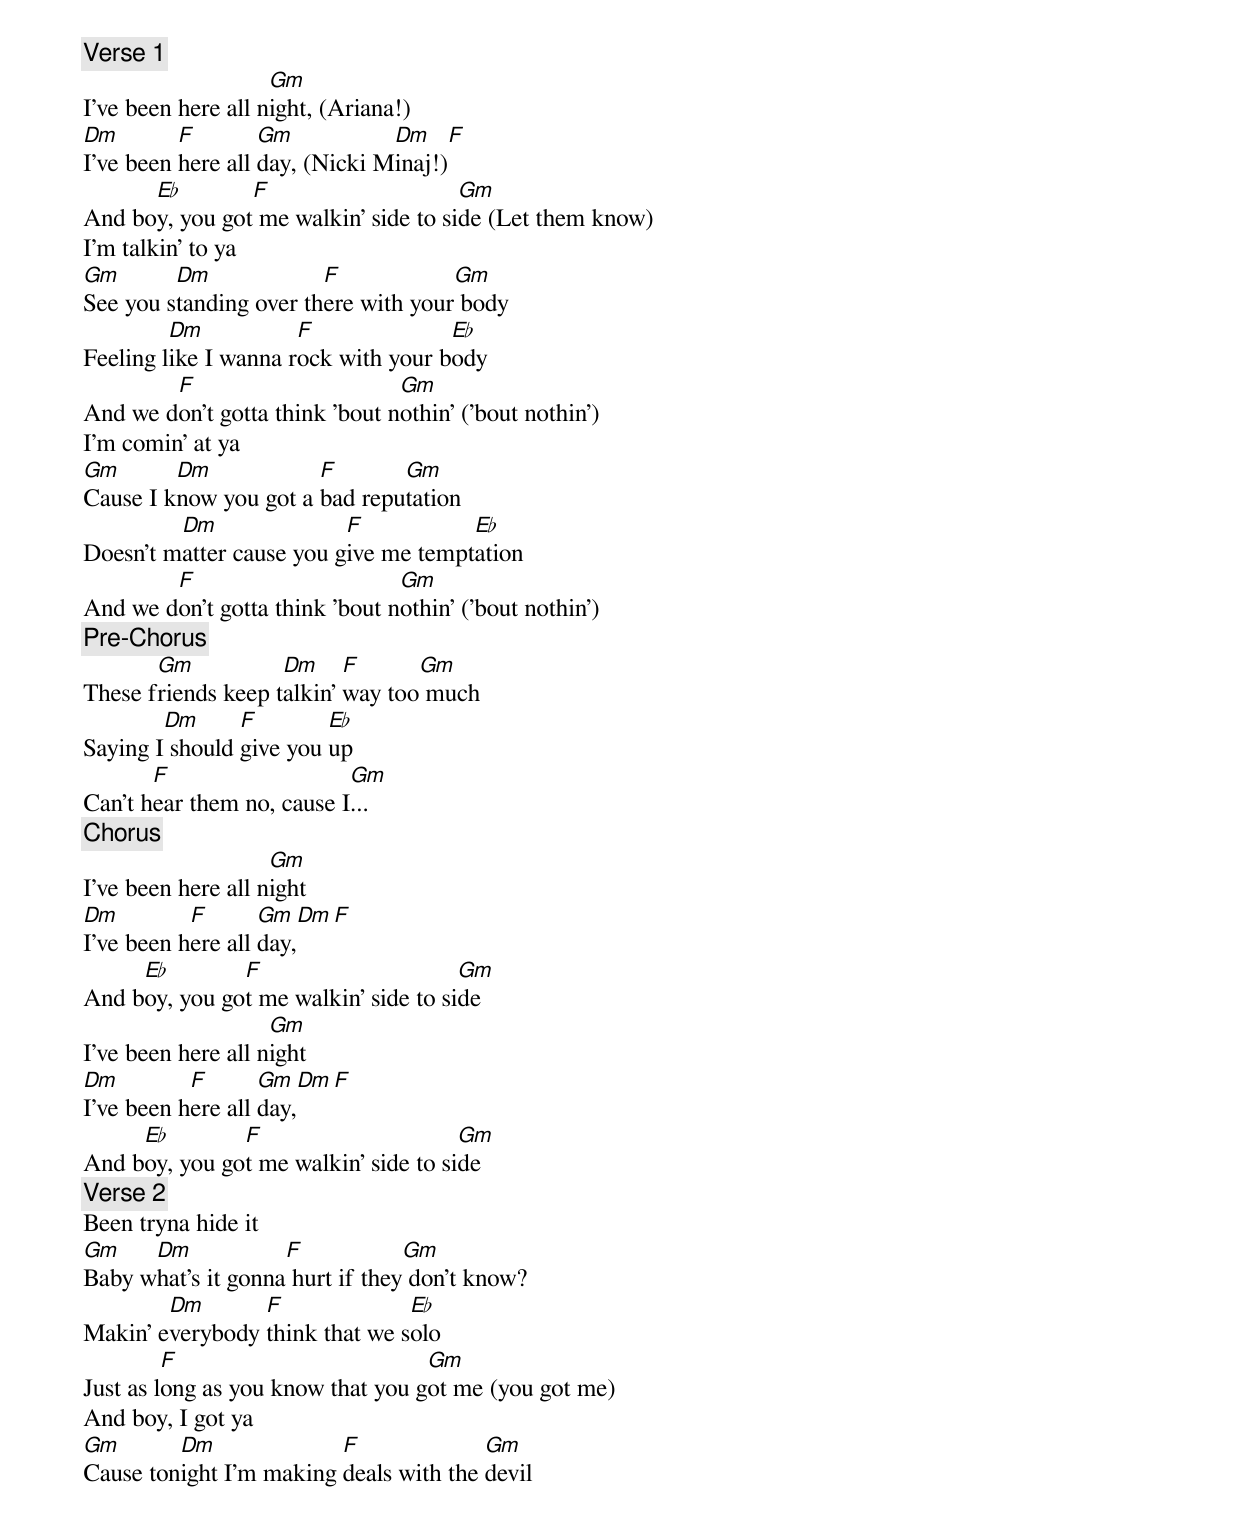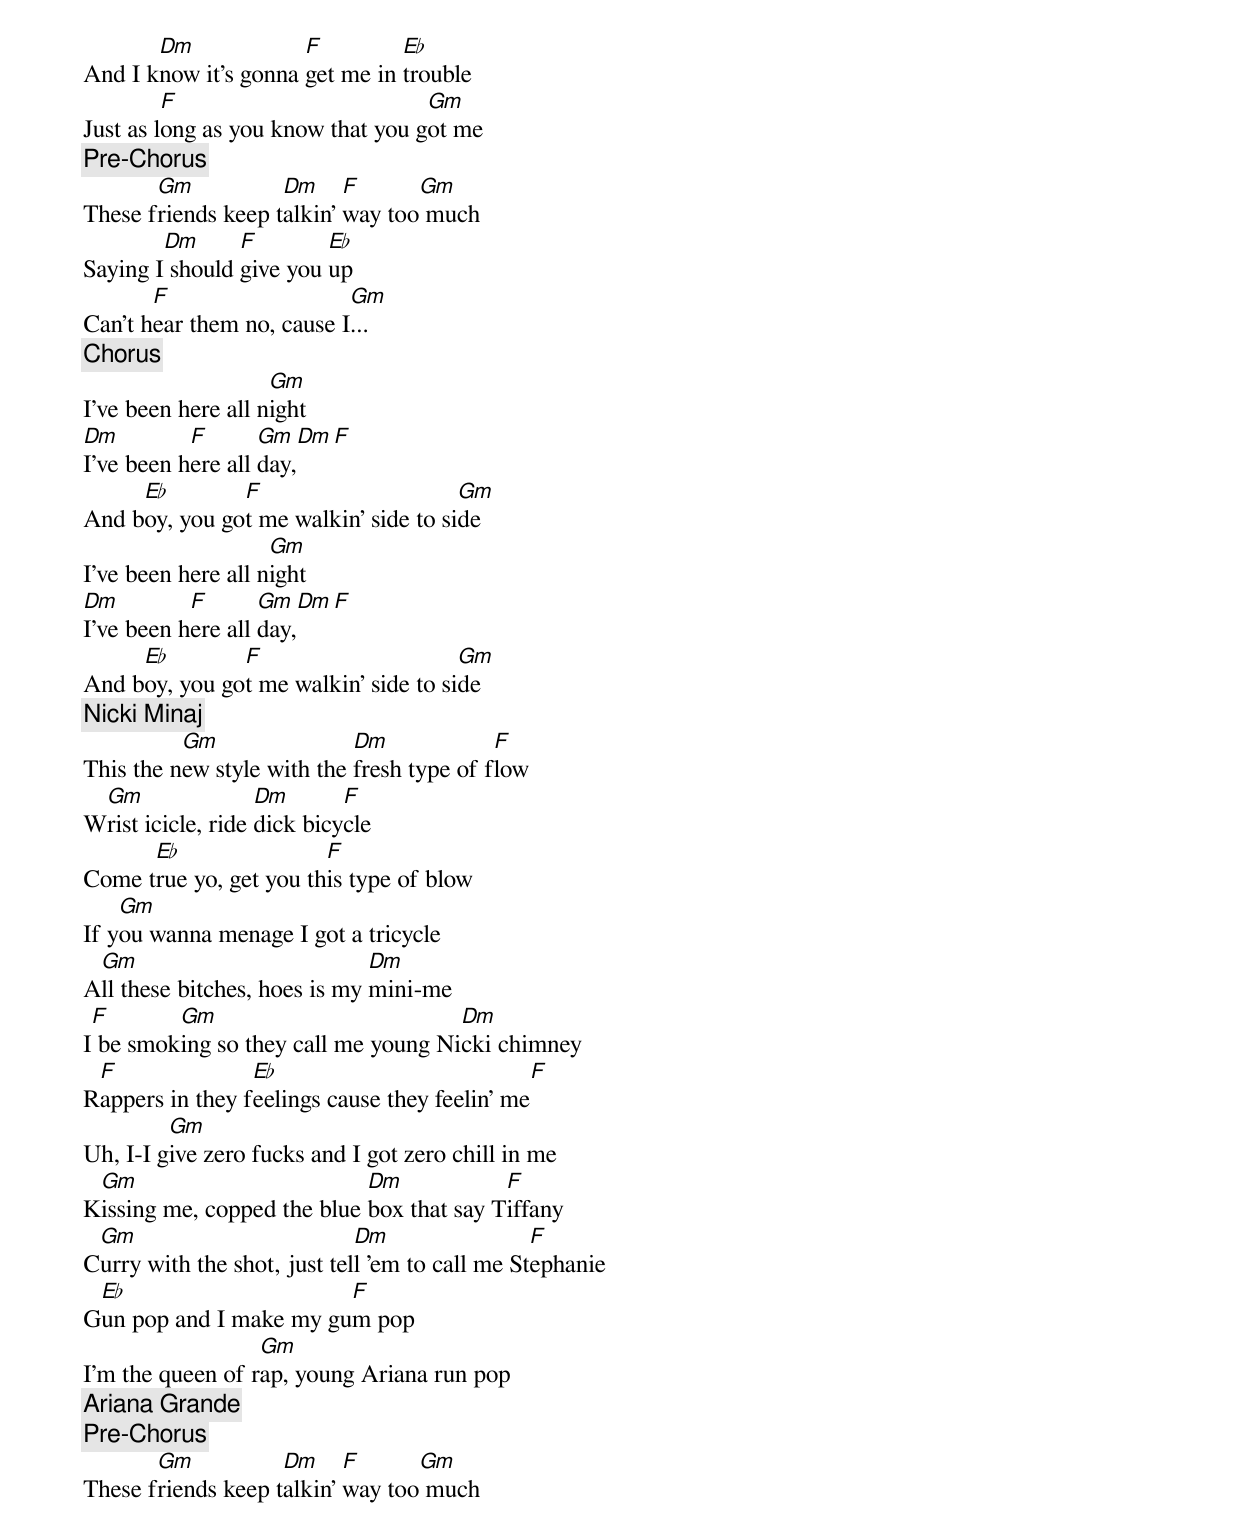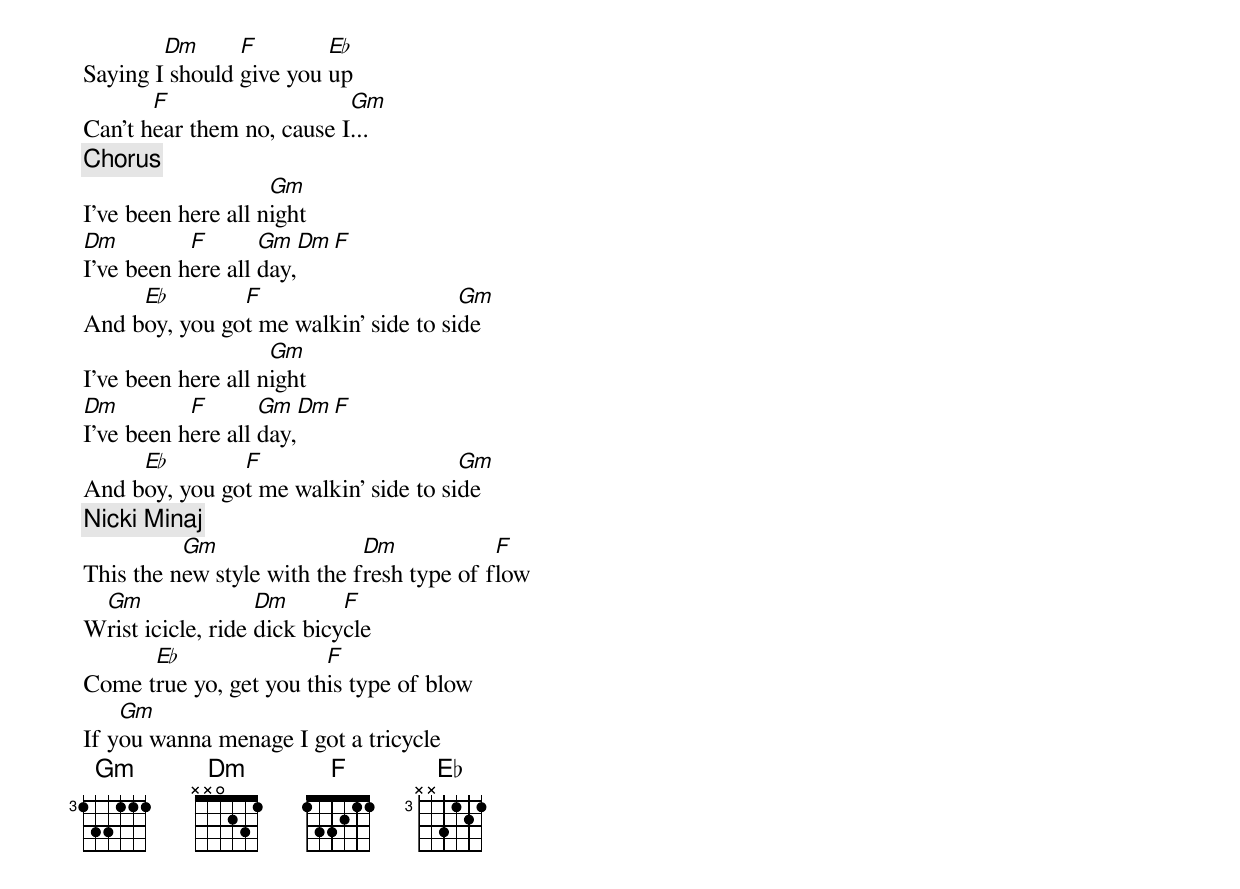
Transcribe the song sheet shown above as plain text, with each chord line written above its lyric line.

[Verse 1]
                    Gm
I've been here all night, (Ariana!)
Dm        F        Gm           Dm        F
I've been here all day, (Nicki Minaj!)
      E♭        F                     Gm
And boy, you got me walkin' side to side (Let them know)
I'm talkin' to ya
Gm       Dm             F            Gm
See you standing over there with your body
         Dm           F              E♭
Feeling like I wanna rock with your body
        F                       Gm
And we don't gotta think 'bout nothin' ('bout nothin')
I'm comin' at ya
Gm       Dm            F       Gm
Cause I know you got a bad reputation
         Dm               F           E♭
Doesn't matter cause you give me temptation
        F                       Gm
And we don't gotta think 'bout nothin' ('bout nothin')
[Pre-Chorus]
       Gm           Dm     F      Gm
These friends keep talkin' way too much
        Dm      F        E♭
Saying I should give you up
       F                   Gm
Can't hear them no, cause I...
[Chorus]
                    Gm
I've been here all night
Dm         F       Gm     Dm     F
I've been here all day,
     E♭        F                      Gm
And boy, you got me walkin' side to side
                    Gm
I've been here all night
Dm         F       Gm     Dm     F
I've been here all day,
     E♭        F                      Gm
And boy, you got me walkin' side to side
[Verse 2]
Been tryna hide it
Gm    Dm            F            Gm
Baby what's it gonna hurt if they don't know?
        Dm       F              E♭
Makin' everybody think that we solo
         F                         Gm
Just as long as you know that you got me (you got me)
And boy, I got ya
Gm       Dm              F              Gm
Cause tonight I'm making deals with the devil
       Dm             F         E♭
And I know it's gonna get me in trouble
         F                         Gm
Just as long as you know that you got me
[Pre-Chorus]
       Gm           Dm     F      Gm
These friends keep talkin' way too much
        Dm      F        E♭
Saying I should give you up
       F                   Gm
Can't hear them no, cause I...
[Chorus]
                    Gm
I've been here all night
Dm         F       Gm     Dm     F
I've been here all day,
     E♭        F                      Gm
And boy, you got me walkin' side to side
                    Gm
I've been here all night
Dm         F       Gm     Dm     F
I've been here all day,
     E♭        F                      Gm
And boy, you got me walkin' side to side
[Nicki Minaj]
          Gm                Dm             F
This the new style with the fresh type of flow
 Gm                Dm       F
Wrist icicle, ride dick bicycle
      E♭                F
Come true yo, get you this type of blow
    Gm
If you wanna menage I got a tricycle
 Gm                           Dm
All these bitches, hoes is my mini-me
 F       Gm                          Dm
I be smoking so they call me young Nicki chimney
 F               E♭                              F
Rappers in they feelings cause they feelin' me
         Gm
Uh, I-I give zero fucks and I got zero chill in me
 Gm                         Dm            F
Kissing me, copped the blue box that say Tiffany
 Gm                          Dm                 F
Curry with the shot, just tell 'em to call me Stephanie
 E♭                     F
Gun pop and I make my gum pop
                  Gm
I'm the queen of rap, young Ariana run pop
[Ariana Grande]
[Pre-Chorus]
       Gm           Dm     F      Gm
These friends keep talkin' way too much
        Dm      F        E♭
Saying I should give you up
       F                   Gm
Can't hear them no, cause I...
[Chorus]
                    Gm
I've been here all night
Dm         F       Gm     Dm     F
I've been here all day,
     E♭        F                      Gm
And boy, you got me walkin' side to side
                    Gm
I've been here all night
Dm         F       Gm     Dm     F
I've been here all day,
     E♭        F                      Gm
And boy, you got me walkin' side to side
[Nicki Minaj]
          Gm                 Dm            F
This the new style with the fresh type of flow
 Gm                Dm       F
Wrist icicle, ride dick bicycle
      E♭                F
Come true yo, get you this type of blow
    Gm
If you wanna menage I got a tricycle
